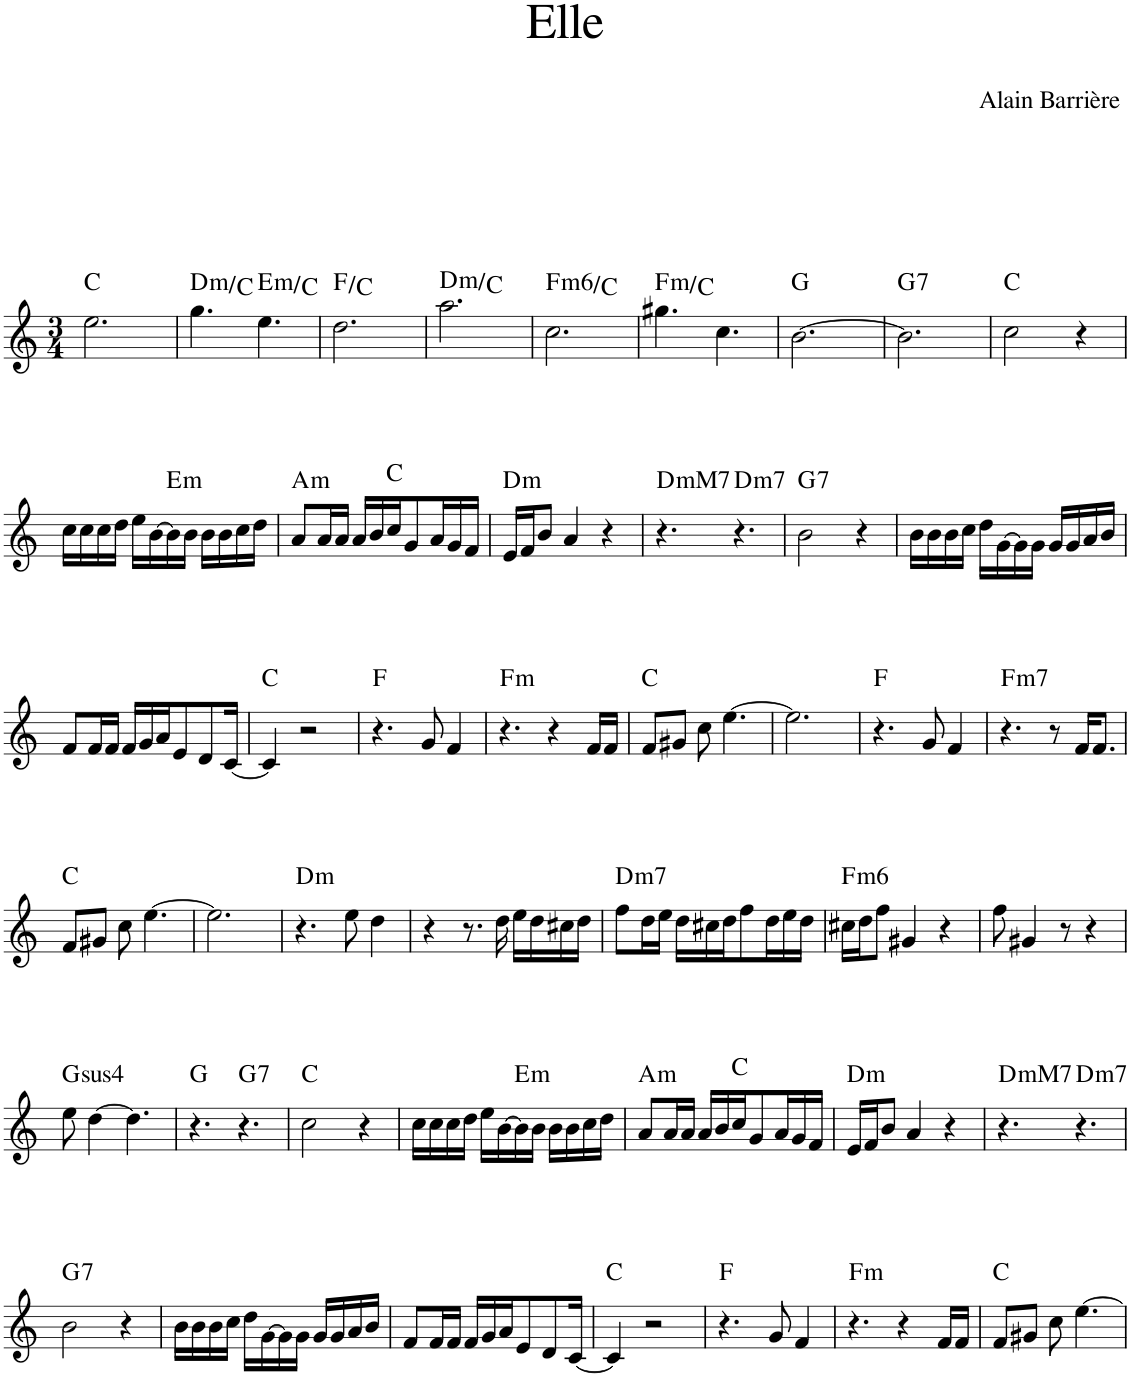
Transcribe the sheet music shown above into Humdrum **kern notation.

**kern	**harte
*part1	*part1
*staff1	*
*I"Piano	*
*I'Pno.	*
*clefG2	*
*k[]	*
*M3/4	*
=1	=1
2.ee\	C:maj
=2	=2
!	!LO:H:kt=m
4.gg\	D:min/b7
!	!LO:H:kt=m
4.ee\	E:min/b6
=3	=3
2.dd\	F:maj/5
=4	=4
!	!LO:H:kt=m
2.aa\	D:min/b7
=5	=5
!	!LO:H:kt=m6
2.cc\	F:min6/5
=6	=6
!	!LO:H:kt=m
4.gg#X\	F:min/5
4.cc\	.
=7	=7
[2.b\	G:maj
=8	=8
!	!LO:H:kt=7
2.b\]	G:7
=9	=9
2cc\	C:maj
4r	.
!!LO:LB:g=z
=10	=10
16cc\LL	.
16cc\	.
16cc\	.
16dd\JJ	.
16ee\LL	.
[16b\	.
!	!LO:H:kt=m
16b\]	E:min
16b\JJ	.
16b\LL	.
16b\	.
16cc\	.
16dd\JJ	.
=11	=11
!	!LO:H:kt=m
8a/L	A:min
16a/L	.
16a/JJ	.
16a/LL	.
16b/	.
16cc/J	C:maj
8g/	.
16a/L	.
16g/	.
16f/JJ	.
=12	=12
!	!LO:H:kt=m
16e/LL	D:min
16f/J	.
8b/J	.
4a/	.
4r	.
=13	=13
!	!LO:H:kt=mM7
4.r	D:minmaj7
!	!LO:H:kt=m7
4.r	D:min7
=14	=14
!	!LO:H:kt=7
2b\	G:7
4r	.
=15	=15
16b\LL	.
16b\	.
16b\	.
16cc\JJ	.
16dd\LL	.
[16g\	.
16g\]	.
16g\JJ	.
16g/LL	.
16g/	.
16a/	.
16b/JJ	.
!!LO:LB:g=z
=16	=16
8f/L	.
16f/L	.
16f/JJ	.
16f/LL	.
16g/	.
16a/J	.
8e/	.
8d/	.
[16c/Jk	.
=17	=17
4c/]	C:maj
2r	.
=18	=18
4.r	F:maj
8g/	.
4f/	.
=19	=19
!	!LO:H:kt=m
4.r	F:min
4r	.
16f/LL	.
16f/JJ	.
=20	=20
8f/L	C:maj
8g#X/J	.
8cc\	.
[4.ee\	.
=21	=21
2.ee\]	.
=22	=22
4.r	F:maj
8g/	.
4f/	.
=23	=23
!	!LO:H:kt=m7
4.r	F:min7
8r	.
16f/KL	.
8.f/J	.
!!LO:LB:g=z
=24	=24
8f/L	C:maj
8g#X/J	.
8cc\	.
[4.ee\	.
=25	=25
2.ee\]	.
=26	=26
!	!LO:H:kt=m
4.r	D:min
8ee\	.
4dd\	.
=27	=27
4r	.
8.r	.
16dd\	.
16ee\LL	.
16dd\	.
16cc#X\	.
16dd\JJ	.
=28	=28
!	!LO:H:kt=m7
8ff\L	D:min7
16dd\L	.
16ee\JJ	.
16dd\LL	.
16cc#X\	.
16dd\J	.
8ff\	.
16dd\L	.
16ee\	.
16dd\JJ	.
=29	=29
!	!LO:H:kt=m6
16cc#X\LL	F:min6
16dd\J	.
8ff\J	.
4g#X/	.
4r	.
=30	=30
8ff\	.
4g#X/	.
8r	.
4r	.
!!LO:LB:g=z
=31	=31
!	!LO:H:kt=4
8ee\	G:sus4
[4dd\	.
4.dd\]	.
=32	=32
4.r	G:maj
!	!LO:H:kt=7
4.r	G:7
=33	=33
2cc\	C:maj
4r	.
=34	=34
16cc\LL	.
16cc\	.
16cc\	.
16dd\JJ	.
16ee\LL	.
[16b\	.
!	!LO:H:kt=m
16b\]	E:min
16b\JJ	.
16b\LL	.
16b\	.
16cc\	.
16dd\JJ	.
=35	=35
!	!LO:H:kt=m
8a/L	A:min
16a/L	.
16a/JJ	.
16a/LL	.
16b/	.
16cc/J	C:maj
8g/	.
16a/L	.
16g/	.
16f/JJ	.
=36	=36
!	!LO:H:kt=m
16e/LL	D:min
16f/J	.
8b/J	.
4a/	.
4r	.
=37	=37
!	!LO:H:kt=mM7
4.r	D:minmaj7
!	!LO:H:kt=m7
4.r	D:min7
!!LO:LB:g=z
=38	=38
!	!LO:H:kt=7
2b\	G:7
4r	.
=39	=39
16b\LL	.
16b\	.
16b\	.
16cc\JJ	.
16dd\LL	.
[16g\	.
16g\]	.
16g\JJ	.
16g/LL	.
16g/	.
16a/	.
16b/JJ	.
=40	=40
8f/L	.
16f/L	.
16f/JJ	.
16f/LL	.
16g/	.
16a/J	.
8e/	.
8d/	.
[16c/Jk	.
=41	=41
4c/]	C:maj
2r	.
=42	=42
4.r	F:maj
8g/	.
4f/	.
=43	=43
!	!LO:H:kt=m
4.r	F:min
4r	.
16f/LL	.
16f/JJ	.
=44	=44
8f/L	C:maj
8g#X/J	.
8cc\	.
[4.ee\	.
=	=
*-	*-
